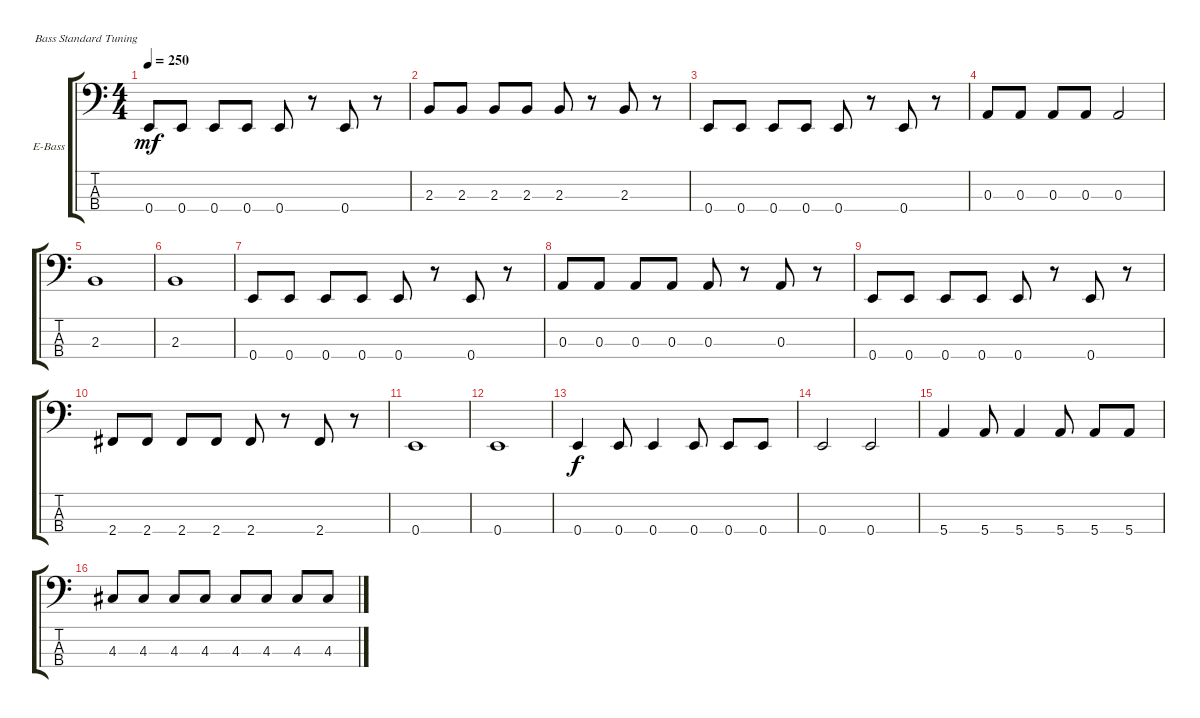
\defaultSystemsLayout 4
\bracketExtendMode groupsimilarinstruments
\firstSystemTrackNameOrientation horizontal
\otherSystemsTrackNameOrientation horizontal
\track ("Бася" "E-Bass") {instrument electricbassfinger}
\staff {score tabs}
\tuning (G2 D2 A1 E1)
\ts (4 4)
\tempo 250
\clef f4
\ks c
0.4.8{dy mf} 0.4.8 0.4.8 0.4.8 0.4.8 r.8 0.4.8 r.8 |
2.3.8 2.3.8 2.3.8 2.3.8 2.3.8 r.8 2.3.8 r.8 |
0.4.8 0.4.8 0.4.8 0.4.8 0.4.8 r.8 0.4.8 r.8 |
0.3.8 0.3.8 0.3.8 0.3.8 0.3.2 |
2.3.1 |
2.3.1 |
0.4.8 0.4.8 0.4.8 0.4.8 0.4.8 r.8 0.4.8 r.8 |
0.3.8 0.3.8 0.3.8 0.3.8 0.3.8 r.8 0.3.8 r.8 |
0.4.8 0.4.8 0.4.8 0.4.8 0.4.8 r.8 0.4.8 r.8 |
2.4.8 2.4.8 2.4.8 2.4.8 2.4.8 r.8 2.4.8 r.8 |
0.4.1 |
0.4.1 |
0.4.4{dy f} 0.4.8 0.4.4 0.4.8 0.4.8 0.4.8 |
0.4.2 0.4.2 |
5.4.4 5.4.8 5.4.4 5.4.8 5.4.8 5.4.8 |
4.3.8 4.3.8 4.3.8 4.3.8 4.3.8 4.3.8 4.3.8 4.3.8
